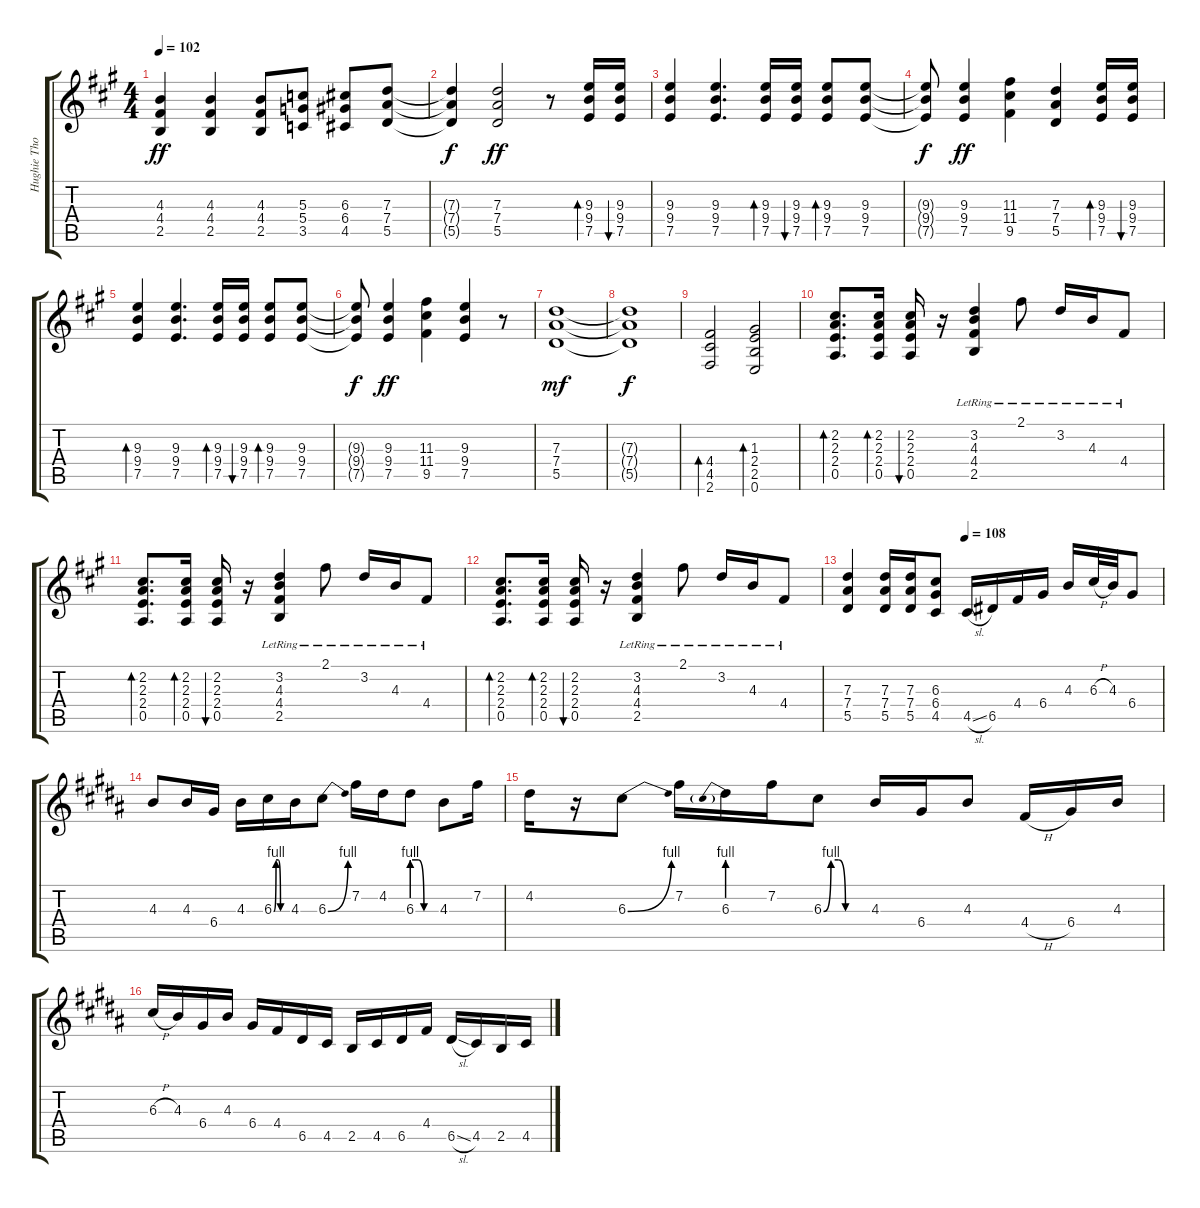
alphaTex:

\track ("Hughie Thomasson Guitar" "Hughie Tho") {instrument overdrivenguitar}
\staff {score tabs}
\tuning (E4 B3 G3 D3 A2 E2) {hide}
\ts (4 4)
\tempo 102
\clef g2
\ks a
(4.3 4.4 2.5).4{dy ff volume 8 balance 16 instrument overdrivenguitar} (4.3 4.4 2.5).4 (4.3 4.4 2.5).8 (5.3 5.4 3.5).8 (6.3 6.4 4.5).8 (7.3 7.4 5.5).8 |
(7.3{t} 7.4{t} 5.5{t}).4{dy f} (7.3 7.4 5.5).2{dy ff} r.8 (9.3 9.4 7.5).16{bd 120} (9.3 9.4 7.5).16{bu 120} |
(9.3 9.4 7.5).4 (9.3 9.4 7.5).4{d} (9.3 9.4 7.5).16{bd 120} (9.3 9.4 7.5).16{bu 120} (9.3 9.4 7.5).8{bd 120} (9.3 9.4 7.5).8 |
(9.3{t} 9.4{t} 7.5{t}).8{dy f} (9.3 9.4 7.5).4{dy ff} (11.3 11.4 9.5).4 (7.3 7.4 5.5).4 (9.3 9.4 7.5).16{bd 120} (9.3 9.4 7.5).16{bu 120} |
(9.3 9.4 7.5).4{bd 120} (9.3 9.4 7.5).4{d} (9.3 9.4 7.5).16{bd 120} (9.3 9.4 7.5).16{bu 120} (9.3 9.4 7.5).8{bd 120} (9.3 9.4 7.5).8 |
(9.3{t} 9.4{t} 7.5{t}).8{dy f} (9.3 9.4 7.5).4{dy ff} (11.3 11.4 9.5).4 (9.3 9.4 7.5).4 r.8 |
(7.3 7.4 5.5).1{dy mf volume 10 instrument electricguitarclean} |
(7.3{t} 7.4{t} 5.5{t}).1{dy f} |
(4.4 4.5 2.6).2{bd 240} (1.3 2.4 2.5 0.6).2{bd 240} |
(2.2 2.3 2.4 0.5).8{d bd 60} (2.2 2.3 2.4 0.5).16{bd 60} (2.2 2.3 2.4 0.5).16{bu 60} r.16 (3.2{lr} 4.3{lr} 4.4{lr} 2.5{lr}).4 2.1{lr}.8 3.2{lr}.16 4.3{lr}.16 4.4{lr}.8 |
(2.2 2.3 2.4 0.5).8{d bd 60} (2.2 2.3 2.4 0.5).16{bd 60} (2.2 2.3 2.4 0.5).16{bu 60} r.16 (3.2{lr} 4.3{lr} 4.4{lr} 2.5{lr}).4 2.1{lr}.8 3.2{lr}.16 4.3{lr}.16 4.4{lr}.8 |
(2.2 2.3 2.4 0.5).8{d bd 60} (2.2 2.3 2.4 0.5).16{bd 60} (2.2 2.3 2.4 0.5).16{bu 60} r.16 (3.2{lr} 4.3{lr} 4.4{lr} 2.5{lr}).4 2.1{lr}.8 3.2{lr}.16 4.3{lr}.16 4.4{lr}.8 |
\tempo (108 0.375)
(7.3 7.4 5.5).4 (7.3 7.4 5.5).16 (7.3 7.4 5.5).16 (6.3 6.4 4.5).8 4.5{sl}.16{volume 16 balance 8 instrument electricguitarclean} 6.5.16 4.4.16 6.4.16 4.3.16 6.3{h}.32 4.3.32 6.4.8 |
\ks b
4.3.8 4.3.16 6.4.16 4.3.16 6.3{be (custom 0 0 10 4 20 4 30 0 60 0)}.16 4.3.16 6.3{be (bend 0 0 60 4)}.8 7.2.16 4.2.16 6.3{be (custom 0 4 15 4 30 0 60 0)}.8 4.3.8 7.2.16 |
4.2.16 r.16 6.3{be (bend 0 0 60 4)}.8 7.2.16 6.3{be (prebend 0 4 60 4)}.16 7.2.16 6.3{be (custom 0 0 10 4 20 4 30 0 60 0)}.8 4.3.16 6.4.16 4.3.8 4.4{h}.16 6.4.16 4.3.16 |
6.3{h}.16 4.3.16 6.4.16 4.3.16 6.4.16 4.4.16 6.5.16 4.5.16 2.5.16 4.5.16 6.5.16 4.4.16 6.5{sl}.16 4.5.16 2.5.16 4.5{sl}.16
